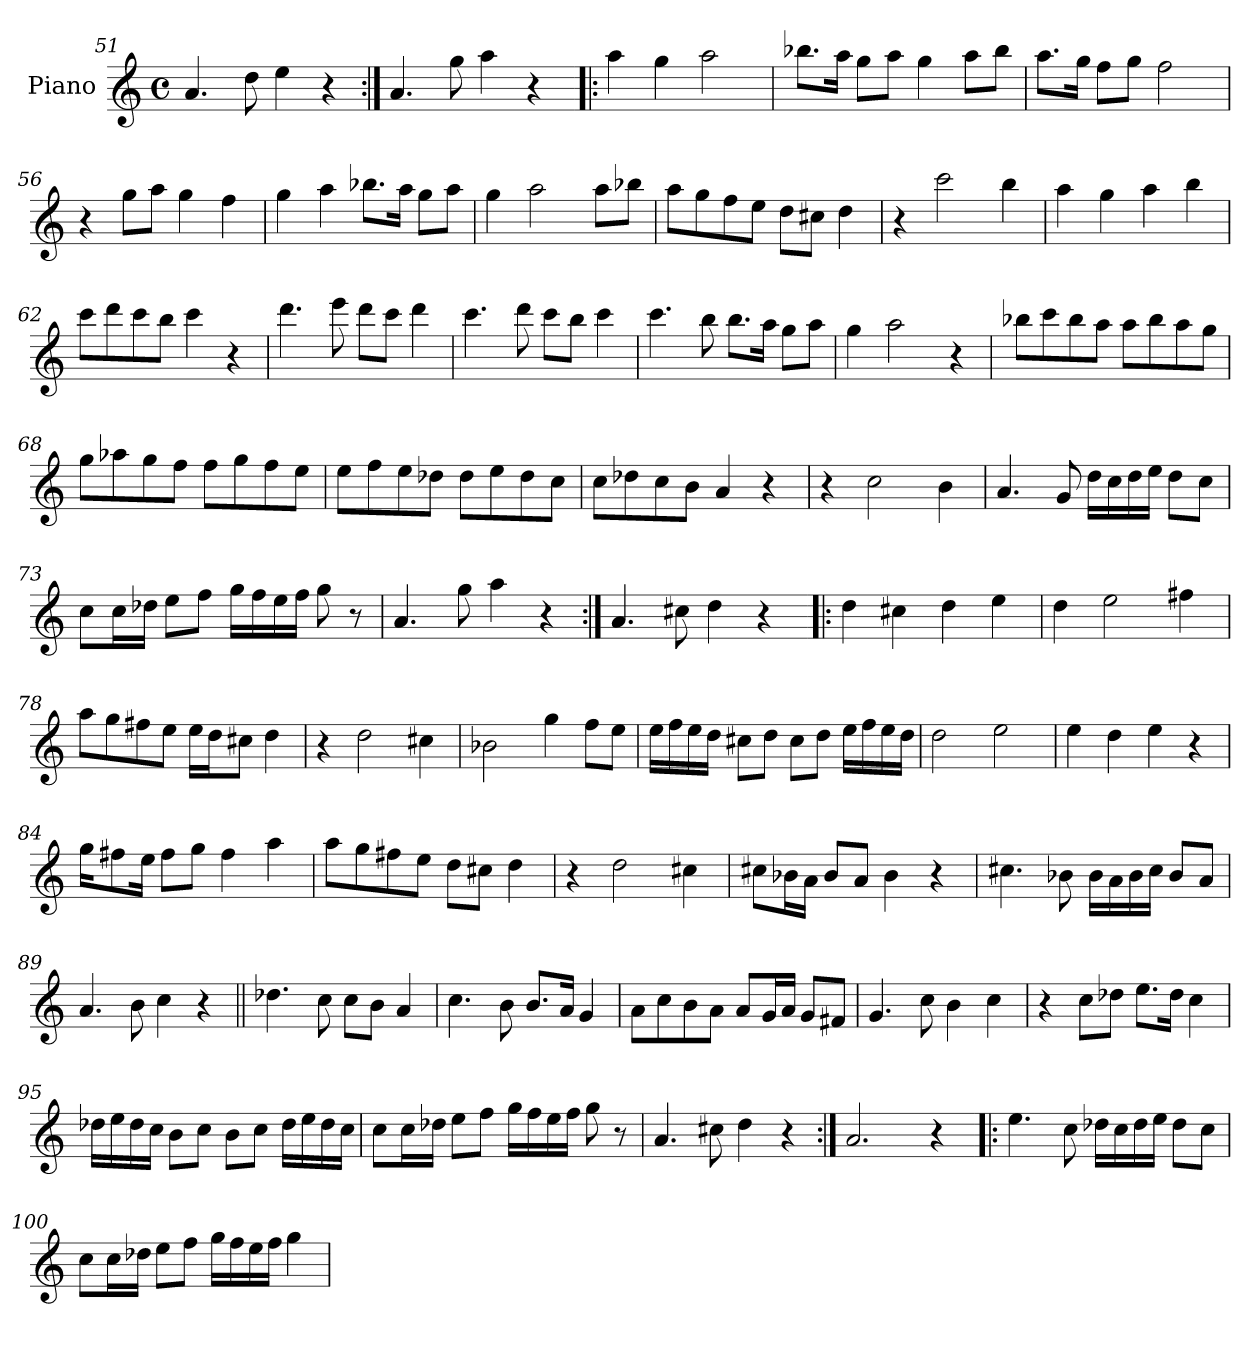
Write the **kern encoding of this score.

**kern
*part1
*staff1
*I"Piano
*I'Pno.
*clefG2
*k[]
*M4/4
*met(c)
=51
4.a/
8dd\
4ee\
4r
=52:|!
4.a/
8gg\
4aa\
4r
=53!|:
4aa\
4gg\
2aa\
!!LO:PB:g=z
=54
8.bb-X\L
16aa\Jk
8gg\L
8aa\J
4gg\
8aa\L
8bb-\J
=55
8.aa\L
16gg\Jk
8ff\L
8gg\J
2ff\
=56
4r
8gg\L
8aa\J
4gg\
4ff\
=57
4gg\
4aa\
8.bb-X\L
16aa\Jk
8gg\L
8aa\J
=58
4gg\
2aa\
8aa\L
8bb-X\J
=59
8aa\L
8gg\
8ff\
8ee\J
8dd\L
8cc#X\J
4dd\
!!LO:LB:g=z
=60
4r
2ccc\
4bb\
=61
4aa\
4gg\
4aa\
4bb\
=62
8ccc\L
8ddd\
8ccc\
8bb\J
4ccc\
4r
=63
4.ddd\
8eee\
8ddd\L
8ccc\J
4ddd\
=64
4.ccc\
8ddd\
8ccc\L
8bb\J
4ccc\
=65
4.ccc\
8bb\
8.bb\L
16aa\Jk
8gg\L
8aa\J
=66
4gg\
2aa\
4r
!!LO:LB:g=z
=67
8bb-X\L
8ccc\
8bb-\
8aa\J
8aa\L
8bb-\
8aa\
8gg\J
=68
8gg\L
8aa-X\
8gg\
8ff\J
8ff\L
8gg\
8ff\
8ee\J
=69
8ee\L
8ff\
8ee\
8dd-X\J
8dd-\L
8ee\
8dd-\
8cc\J
=70
8cc\L
8dd-X\
8cc\
8b\J
4a/
4r
=71
4r
2cc\
4b\
!!LO:LB:g=z
=72
4.a/
8g/
16dd\LL
16cc\
16dd\
16ee\JJ
8dd\L
8cc\J
=73
8cc\L
16cc\L
16dd-X\JJ
8ee\L
8ff\J
16gg\LL
16ff\
16ee\
16ff\JJ
8gg\
8r
=74
4.a/
8gg\
4aa\
4r
=75:|!
4.a/
8cc#X\
4dd\
4r
=76!|:
4dd\
4cc#X\
4dd\
4ee\
=77
4dd\
2ee\
4ff#X\
!!LO:LB:g=z
=78
8aa\L
8gg\
8ff#X\
8ee\J
16ee\LL
16dd\J
8cc#X\J
4dd\
=79
4r
2dd\
4cc#X\
=80
2b-X\
4gg\
8ff\L
8ee\J
=81
16ee\LL
16ff\
16ee\
16dd\JJ
8cc#X\L
8dd\J
8cc#\L
8dd\J
16ee\LL
16ff\
16ee\
16dd\JJ
=82
2dd\
2ee\
=83
4ee\
4dd\
4ee\
4r
!!LO:LB:g=z
=84
16gg\KL
8ff#X\
16ee\Jk
8ff#\L
8gg\J
4ff#\
4aa\
=85
8aa\L
8gg\
8ff#X\
8ee\J
8dd\L
8cc#X\J
4dd\
=86
4r
2dd\
4cc#X\
=87
8cc#X\L
16b-X\L
16a\JJ
8b-/L
8a/J
4b-\
4r
=88
4.cc#X\
8b-X\
16b-\LL
16a\
16b-\
16cc#\JJ
8b-/L
8a/J
=89
4.a/
8b\
4cc\
4r
!!LO:LB:g=z
=90||
4.dd-X\
8cc\
8cc\L
8b\J
4a/
=91
4.cc\
8b\
8.b/L
16a/Jk
4g/
=92
8a\L
8cc\
8b\
8a\J
8a/L
16g/L
16a/JJ
8g/L
8f#X/J
=93
4.g/
8cc\
4b\
4cc\
=94
4r
8cc\L
8dd-X\J
8.ee\L
16dd-\Jk
4cc\
!!LO:LB:g=z
=95
16dd-X\LL
16ee\
16dd-\
16cc\JJ
8b\L
8cc\J
8b\L
8cc\J
16dd-\LL
16ee\
16dd-\
16cc\JJ
=96
8cc\L
16cc\L
16dd-X\JJ
8ee\L
8ff\J
16gg\LL
16ff\
16ee\
16ff\JJ
8gg\
8r
=97
4.a/
8cc#X\
4dd\
4r
=98:|!
2.a/
4r
=99!|:
4.ee\
8cc\
16dd-X\LL
16cc\
16dd-\
16ee\JJ
8dd-\L
8cc\J
!!LO:LB:g=z
=100
8cc\L
16cc\L
16dd-X\JJ
8ee\L
8ff\J
16gg\LL
16ff\
16ee\
16ff\JJ
4gg\
=
*-
